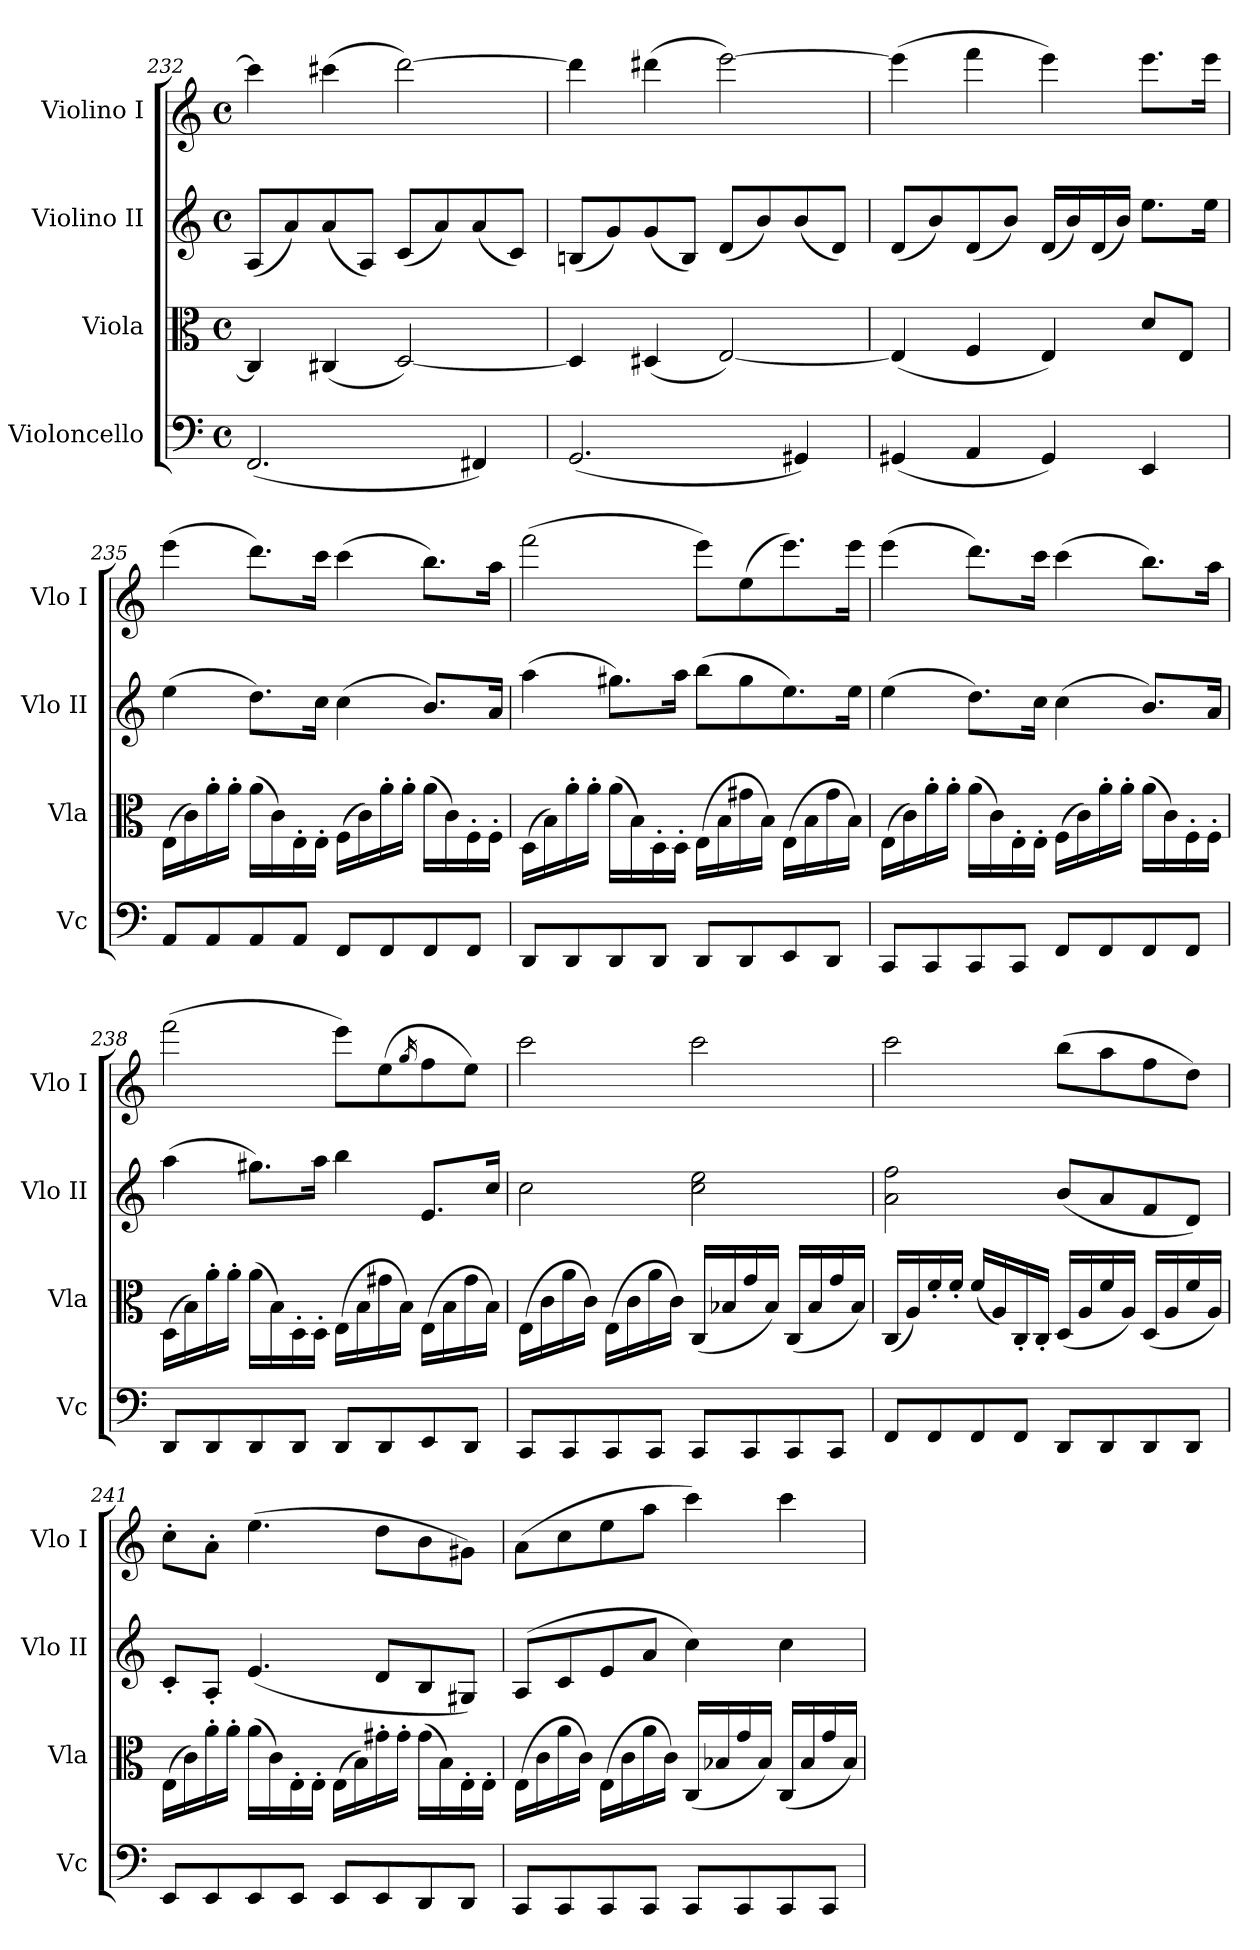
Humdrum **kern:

**kern	**kern	**kern	**kern
*part4	*part3	*part2	*part1
*staff4	*staff3	*staff2	*staff1
*I"Violoncello	*I"Viola	*I"Violino II	*I"Violino I
*I'Vc	*I'Vla	*I'Vlo II	*I'Vlo I
*clefF4	*clefC3	*clefG2	*clefG2
*k[]	*k[]	*k[]	*k[]
*M4/4	*M4/4	*M4/4	*M4/4
*met(c)	*met(c)	*met(c)	*met(c)
=232	=232	=232	=232
(2.FF/	4C/]	(8A/L	4ccc\]
.	.	8a/)	.
.	(4C#X/	(8a/	(4ccc#X\
.	.	8A/J)	.
.	[2D/)	(8c/L	[2ddd\)
.	.	8a/)	.
4FF#X/)	.	(8a/	.
.	.	8c/J)	.
=233	=233	=233	=233
(2.GG/	4D/]	(8Bn/L	4ddd\]
.	.	8g/)	.
.	(4D#X/	(8g/	(4ddd#X\
.	.	8B/J)	.
.	[2E/)	(8d/L	[2eee\)
.	.	8b/)	.
4GG#X/)	.	(8b/	.
.	.	8d/J)	.
!!LO:PB:g=z
=234	=234	=234	=234
(4GG#X/	(4E/]	(8d/L	(4eee\]
.	.	8b/)	.
4AA/	4F/	(8d/	4fff\
.	.	8b/J)	.
4GG#/)	4E/)	(16d/LL	4eee\)
.	.	16b/)	.
.	.	(16d/	.
.	.	16b/JJ)	.
4EE/	8d/L	8.ee\L	8.eee\L
.	8E/J	.	.
.	.	16ee\Jk	16eee\Jk
=235	=235	=235	=235
8AA/L	(16E\LL	(4ee\	(4eee\
.	16c\)	.	.
8AA/	16a'\	.	.
.	16a'\JJ	.	.
8AA/	(16a\LL	8.dd\L)	8.ddd\L)
.	16c\)	.	.
8AA/J	16E'\	.	.
.	16E'\JJ	16cc\Jk	16ccc\Jk
8FF/L	(16F\LL	(4cc\	(4ccc\
.	16c\)	.	.
8FF/	16a'\	.	.
.	16a'\JJ	.	.
8FF/	(16a\LL	8.b/L)	8.bb\L)
.	16c\)	.	.
8FF/J	16F'\	.	.
.	16F'\JJ	16a/Jk	16aa\Jk
=236	=236	=236	=236
8DD/L	(16D\LL	(4aa\	(2fff\
.	16B\)	.	.
8DD/	16a'\	.	.
.	16a'\JJ	.	.
8DD/	(16a\LL	8.gg#X\L)	.
.	16B\)	.	.
8DD/J	16D'\	.	.
.	16D'\JJ	16aa\Jk	.
8DD/L	(16E\LL	(8bb\L	8eee\L)
.	16B\	.	.
8DD/	16g#X\	8gg#\	(8ee\
.	16B\JJ)	.	.
8EE/	(16E\LL	8.ee\)	8.eee\)
.	16B\	.	.
8DD/J	16g#\	.	.
.	16B\JJ)	16ee\Jk	16eee\Jk
=237	=237	=237	=237
8CC/L	(16E\LL	(4ee\	(4eee\
.	16c\)	.	.
8CC/	16a'\	.	.
.	16a'\JJ	.	.
8CC/	(16a\LL	8.dd\L)	8.ddd\L)
.	16c\)	.	.
8CC/J	16E'\	.	.
.	16E'\JJ	16cc\Jk	16ccc\Jk
8FF/L	(16F\LL	(4cc\	(4ccc\
.	16c\)	.	.
8FF/	16a'\	.	.
.	16a'\JJ	.	.
8FF/	(16a\LL	8.b/L)	8.bb\L)
.	16c\)	.	.
8FF/J	16F'\	.	.
.	16F'\JJ	16a/Jk	16aa\Jk
!!LO:LB:g=z
=238	=238	=238	=238
8DD/L	(16D\LL	(4aa\	(2fff\
.	16B\)	.	.
8DD/	16a'\	.	.
.	16a'\JJ	.	.
8DD/	(16a\LL	8.gg#X\L)	.
.	16B\)	.	.
8DD/J	16D'\	.	.
.	16D'\JJ	16aa\Jk	.
8DD/L	(16E\LL	4bb\	8eee\L)
.	16B\	.	.
8DD/	16g#X\	.	(8ee\
.	16B\JJ)	.	.
.	.	.	16qgg/
8EE/	(16E\LL	8.e/L	8ff\
.	16B\	.	.
8DD/J	16g#\	.	8ee\J)
.	16B\JJ)	16cc/Jk	.
=239	=239	=239	=239
8CC/L	(16E\LL	2cc\	2ccc\
.	16c\	.	.
8CC/	16a\	.	.
.	16c\JJ)	.	.
8CC/	(16E\LL	.	.
.	16c\	.	.
8CC/J	16a\	.	.
.	16c\JJ)	.	.
8CC/L	(16C/LL	2cc\ 2ee\	2ccc\
.	16B-X/	.	.
8CC/	16g/	.	.
.	16B-/JJ)	.	.
8CC/	(16C/LL	.	.
.	16B-/	.	.
8CC/J	16g/	.	.
.	16B-/JJ)	.	.
=240	=240	=240	=240
8FF/L	(16C/LL	2a\ 2ff\	2ccc\
.	16A/)	.	.
8FF/	16f'/	.	.
.	16f'/JJ	.	.
8FF/	(16f/LL	.	.
.	16A/)	.	.
8FF/J	16C'/	.	.
.	16C'/JJ	.	.
8DD/L	(16D/LL	(8b/L	(8bb\L
.	16A/	.	.
8DD/	16f/	8a/	8aa\
.	16A/JJ)	.	.
8DD/	(16D/LL	8f/	8ff\
.	16A/	.	.
8DD/J	16f/	8d/J)	8dd\J)
.	16A/JJ)	.	.
=241	=241	=241	=241
8EE/L	(16E\LL	8c'/L	8cc'\L
.	16c\)	.	.
8EE/	16a'\	8A'/J	8a'\J
.	16a'\JJ	.	.
8EE/	(16a\LL	(4.e/	(4.ee\
.	16c\)	.	.
8EE/J	16E'\	.	.
.	16E'\JJ	.	.
8EE/L	(16E\LL	.	.
.	16B\)	.	.
8EE/	16g#X'\	8d/L	8dd\L
.	16g#'\JJ	.	.
8DD/	(16g#\LL	8B/	8b\
.	16B\)	.	.
8DD/J	16E'\	8G#X/J)	8g#X\J)
.	16E'\JJ	.	.
!!LO:LB:g=z
=242	=242	=242	=242
8CC/L	(16E\LL	(8A/L	(8a\L
.	16c\	.	.
8CC/	16a\	8c/	8cc\
.	16c\JJ)	.	.
8CC/	(16E\LL	8e/	8ee\
.	16c\	.	.
8CC/J	16a\	8a/J	8aa\J
.	16c\JJ)	.	.
8CC/L	(16C/LL	4cc\)	4ccc\)
.	16B-X/	.	.
8CC/	16g/	.	.
.	16B-/JJ)	.	.
8CC/	(16C/LL	4cc\	4ccc\
.	16B-/	.	.
8CC/J	16g/	.	.
.	16B-/JJ)	.	.
=	=	=	=
*-	*-	*-	*-
